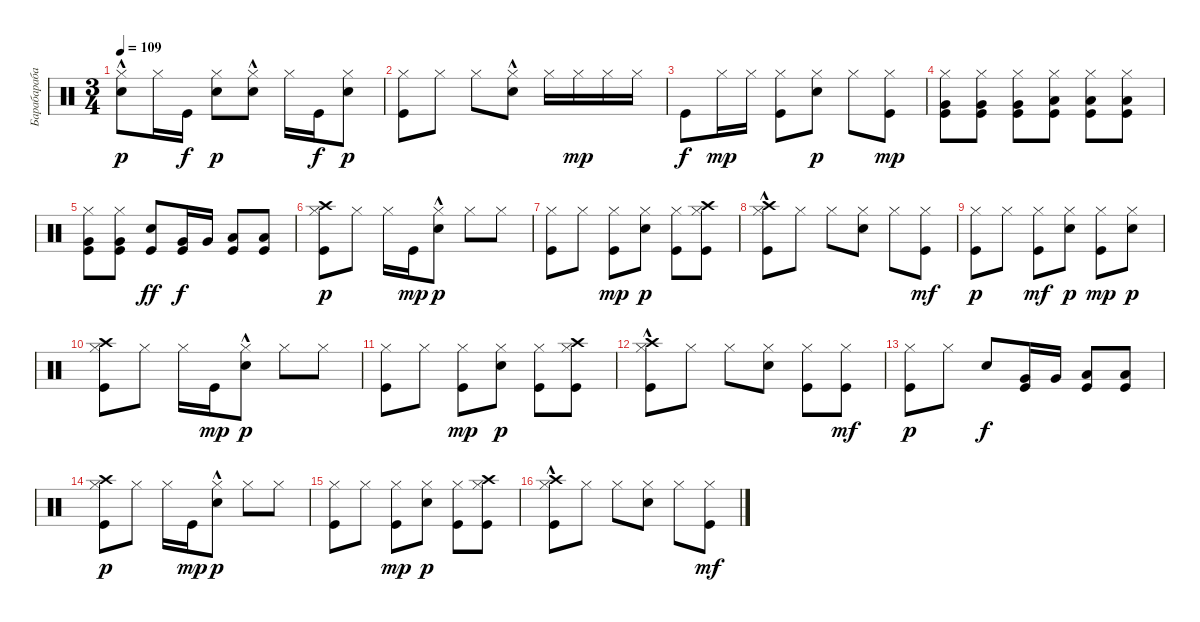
\track ("Барабарабаны" "Барабараба") {instrument percussion}
\staff {score}
\articulation defaults
\ts (3 4)
\tempo 109
\clef neutral
\ks c
("Hi-Hat (closed)" "Electric Snare (hit)"{hac}).8{dy p} "Hi-Hat (closed)".16 "Kick (hit)".16{dy f} ("Hi-Hat (closed)" "Electric Snare (hit)").8{dy p} ("Hi-Hat (closed)" "Electric Snare (hit)"{hac}).8 "Hi-Hat (closed)".16 "Kick (hit)".16{dy f} ("Hi-Hat (closed)" "Electric Snare (hit)").8{dy p} |
("Hi-Hat (closed)" "Kick (hit)").8 "Hi-Hat (closed)".8 "Hi-Hat (closed)".8 ("Hi-Hat (closed)" "Electric Snare (hit)"{hac}).8 "Hi-Hat (closed)".16 "Hi-Hat (closed)".16{dy mp} "Hi-Hat (closed)".16 "Hi-Hat (closed)".16 |
"Kick (hit)".8{dy f} "Hi-Hat (closed)".16{dy mp} "Hi-Hat (closed)".16 ("Kick (hit)" "Hi-Hat (closed)").8 ("Hi-Hat (closed)" "Electric Snare (hit)").8{dy p} "Hi-Hat (closed)".8 ("Hi-Hat (closed)" "Kick (hit)").8{dy mp} |
("Hi-Hat (closed)" "Kick (hit)" "Very Low Tom (hit)").8 ("Hi-Hat (closed)" "Kick (hit)" "Very Low Tom (hit)").8 ("Hi-Hat (closed)" "Kick (hit)" "Very Low Tom (hit)").8 ("Hi-Hat (closed)" "Kick (hit)" "Low Floor Tom (hit)").8 ("Hi-Hat (closed)" "Kick (hit)" "Low Floor Tom (hit)").8 ("Hi-Hat (closed)" "Kick (hit)" "Low Floor Tom (hit)").8 |
("Hi-Hat (closed)" "Very Low Tom (hit)" "Kick (hit)").8 ("Hi-Hat (closed)" "Very Low Tom (hit)" "Kick (hit)").8 ("Electric Snare (hit)" "Kick (hit)").8{dy ff} ("Kick (hit)" "Very Low Tom (hit)").16{dy f} "Very Low Tom (hit)".16 ("Kick (hit)" "Low Floor Tom (hit)").8 ("Kick (hit)" "Low Floor Tom (hit)").8 |
("Crash high (hit)" "Hi-Hat (closed)" "Kick (hit)").8{dy p} "Hi-Hat (closed)".8 "Hi-Hat (closed)".16 "Kick (hit)".16{dy mp} ("Hi-Hat (closed)" "Electric Snare (hit)"{hac}).8{dy p} "Hi-Hat (closed)".8 "Hi-Hat (closed)".8 |
("Hi-Hat (closed)" "Kick (hit)").8 "Hi-Hat (closed)".8 ("Hi-Hat (closed)" "Kick (hit)").8{dy mp} ("Hi-Hat (closed)" "Electric Snare (hit)").8{dy p} ("Hi-Hat (closed)" "Kick (hit)").8 ("Crash high (hit)" "Hi-Hat (closed)" "Kick (hit)").8 |
("Crash high (hit)" "Hi-Hat (closed)" "Kick (hit)"{hac}).8 "Hi-Hat (closed)".8 "Hi-Hat (closed)".8 ("Hi-Hat (closed)" "Electric Snare (hit)").8 "Hi-Hat (closed)".8 ("Hi-Hat (closed)" "Kick (hit)").8{dy mf} |
("Hi-Hat (closed)" "Kick (hit)").8{dy p} "Hi-Hat (closed)".8 ("Hi-Hat (closed)" "Kick (hit)").8{dy mf} ("Hi-Hat (closed)" "Electric Snare (hit)").8{dy p} ("Hi-Hat (closed)" "Kick (hit)").8{dy mp} ("Hi-Hat (closed)" "Electric Snare (hit)").8{dy p} |
("Crash high (hit)" "Hi-Hat (closed)" "Kick (hit)").8 "Hi-Hat (closed)".8 "Hi-Hat (closed)".16 "Kick (hit)".16{dy mp} ("Hi-Hat (closed)" "Electric Snare (hit)"{hac}).8{dy p} "Hi-Hat (closed)".8 "Hi-Hat (closed)".8 |
("Hi-Hat (closed)" "Kick (hit)").8 "Hi-Hat (closed)".8 ("Hi-Hat (closed)" "Kick (hit)").8{dy mp} ("Hi-Hat (closed)" "Electric Snare (hit)").8{dy p} ("Hi-Hat (closed)" "Kick (hit)").8 ("Crash high (hit)" "Hi-Hat (closed)" "Kick (hit)").8 |
("Crash high (hit)" "Hi-Hat (closed)" "Kick (hit)"{hac}).8 "Hi-Hat (closed)".8 "Hi-Hat (closed)".8 ("Hi-Hat (closed)" "Electric Snare (hit)").8 ("Hi-Hat (closed)" "Kick (hit)").8 ("Hi-Hat (closed)" "Kick (hit)").8{dy mf} |
("Hi-Hat (closed)" "Kick (hit)").8{dy p} "Hi-Hat (closed)".8 "Electric Snare (hit)".8{dy f} ("Kick (hit)" "Very Low Tom (hit)").16 "Very Low Tom (hit)".16 ("Kick (hit)" "Low Floor Tom (hit)").8 ("Kick (hit)" "Low Floor Tom (hit)").8 |
("Crash high (hit)" "Hi-Hat (closed)" "Kick (hit)").8{dy p} "Hi-Hat (closed)".8 "Hi-Hat (closed)".16 "Kick (hit)".16{dy mp} ("Hi-Hat (closed)" "Electric Snare (hit)"{hac}).8{dy p} "Hi-Hat (closed)".8 "Hi-Hat (closed)".8 |
("Hi-Hat (closed)" "Kick (hit)").8 "Hi-Hat (closed)".8 ("Hi-Hat (closed)" "Kick (hit)").8{dy mp} ("Hi-Hat (closed)" "Electric Snare (hit)").8{dy p} ("Hi-Hat (closed)" "Kick (hit)").8 ("Crash high (hit)" "Hi-Hat (closed)" "Kick (hit)").8 |
("Crash high (hit)" "Hi-Hat (closed)" "Kick (hit)"{hac}).8 "Hi-Hat (closed)".8 "Hi-Hat (closed)".8 ("Hi-Hat (closed)" "Electric Snare (hit)").8 "Hi-Hat (closed)".8 ("Hi-Hat (closed)" "Kick (hit)").8{dy mf}
